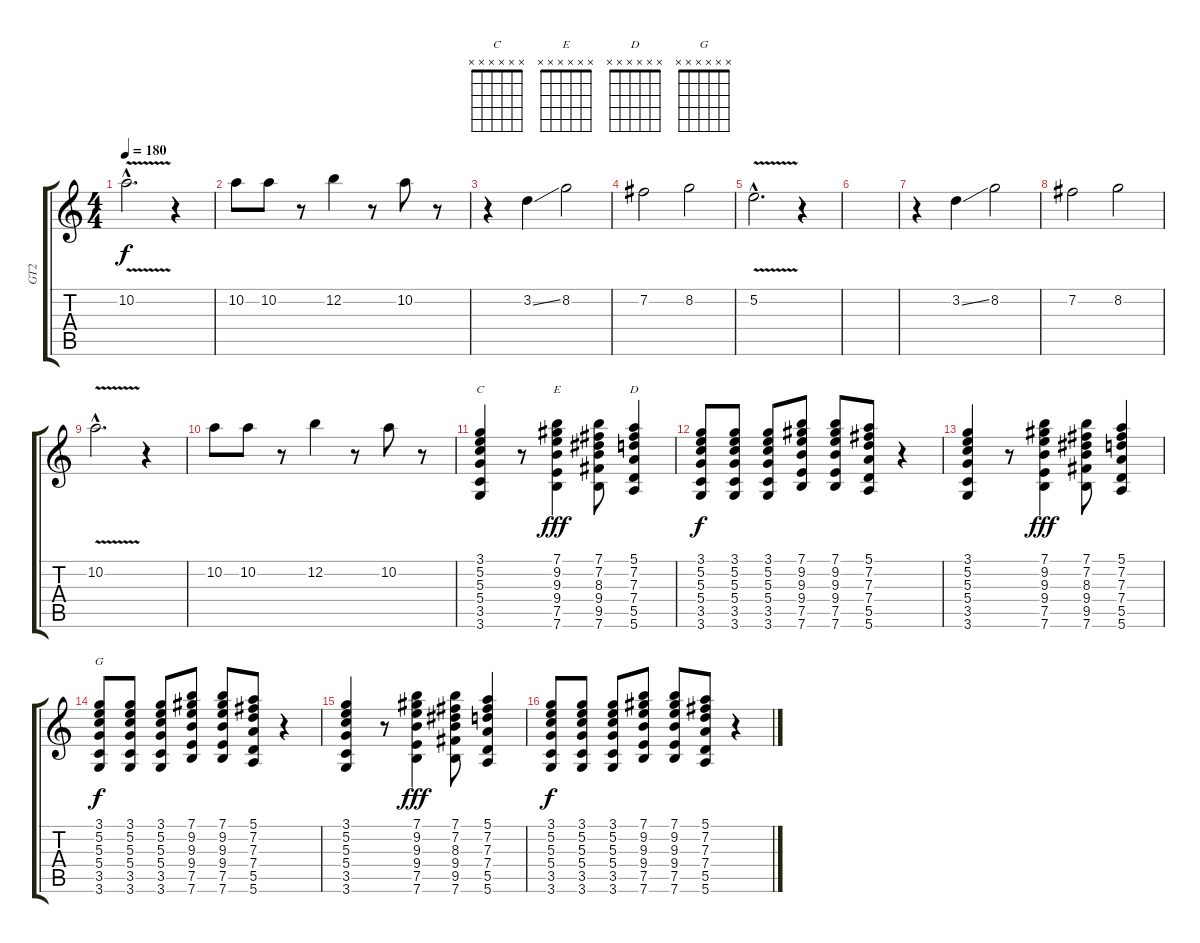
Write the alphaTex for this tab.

\track ("GT2" "GT2") {instrument distortionguitar}
\staff {score tabs}
\tuning (E4 B3 G3 D3 A2 E2) {hide}
\chord ("C" x x x x x x)
\chord ("E" x x x x x x)
\chord ("D" x x x x x x)
\chord ("G" x x x x x x)
\ts (4 4)
\tempo 180
\clef g2
\ks c
10.2{v hac}.2{d dy f} r.4 |
10.2.8 10.2.8 r.8 12.2.4 r.8 10.2.8 r.8 |
r.4 3.2{ss}.4 8.2.2 |
7.2.2 8.2.2 |
5.2{v hac}.2{d} r.4 |
|
r.4 3.2{ss}.4 8.2.2 |
7.2.2 8.2.2 |
10.2{v hac}.2{d} r.4 |
10.2.8 10.2.8 r.8 12.2.4 r.8 10.2.8 r.8 |
(3.1 5.2 5.3 5.4 3.5 3.6).4{ch "C"} r.8 (7.1 9.2 9.3 9.4 7.5 7.6).4{ch "E" dy fff} (7.1 7.2 8.3 9.4 9.5 7.6).8 (5.1 7.2 7.3 7.4 5.5 5.6).4{ch "D"} |
(3.1 5.2 5.3 5.4 3.5 3.6).8{dy f} (3.1 5.2 5.3 5.4 3.5 3.6).8 (3.1 5.2 5.3 5.4 3.5 3.6).8 (7.1 9.2 9.3 9.4 7.5 7.6).8 (7.1 9.2 9.3 9.4 7.5 7.6).8 (5.1 7.2 7.3 7.4 5.5 5.6).8 r.4 |
(3.1 5.2 5.3 5.4 3.5 3.6).4 r.8 (7.1 9.2 9.3 9.4 7.5 7.6).4{dy fff} (7.1 7.2 8.3 9.4 9.5 7.6).8 (5.1 7.2 7.3 7.4 5.5 5.6).4 |
(3.1 5.2 5.3 5.4 3.5 3.6).8{ch "G" dy f} (3.1 5.2 5.3 5.4 3.5 3.6).8 (3.1 5.2 5.3 5.4 3.5 3.6).8 (7.1 9.2 9.3 9.4 7.5 7.6).8 (7.1 9.2 9.3 9.4 7.5 7.6).8 (5.1 7.2 7.3 7.4 5.5 5.6).8 r.4 |
(3.1 5.2 5.3 5.4 3.5 3.6).4 r.8 (7.1 9.2 9.3 9.4 7.5 7.6).4{dy fff} (7.1 7.2 8.3 9.4 9.5 7.6).8 (5.1 7.2 7.3 7.4 5.5 5.6).4 |
(3.1 5.2 5.3 5.4 3.5 3.6).8{dy f} (3.1 5.2 5.3 5.4 3.5 3.6).8 (3.1 5.2 5.3 5.4 3.5 3.6).8 (7.1 9.2 9.3 9.4 7.5 7.6).8 (7.1 9.2 9.3 9.4 7.5 7.6).8 (5.1 7.2 7.3 7.4 5.5 5.6).8 r.4
